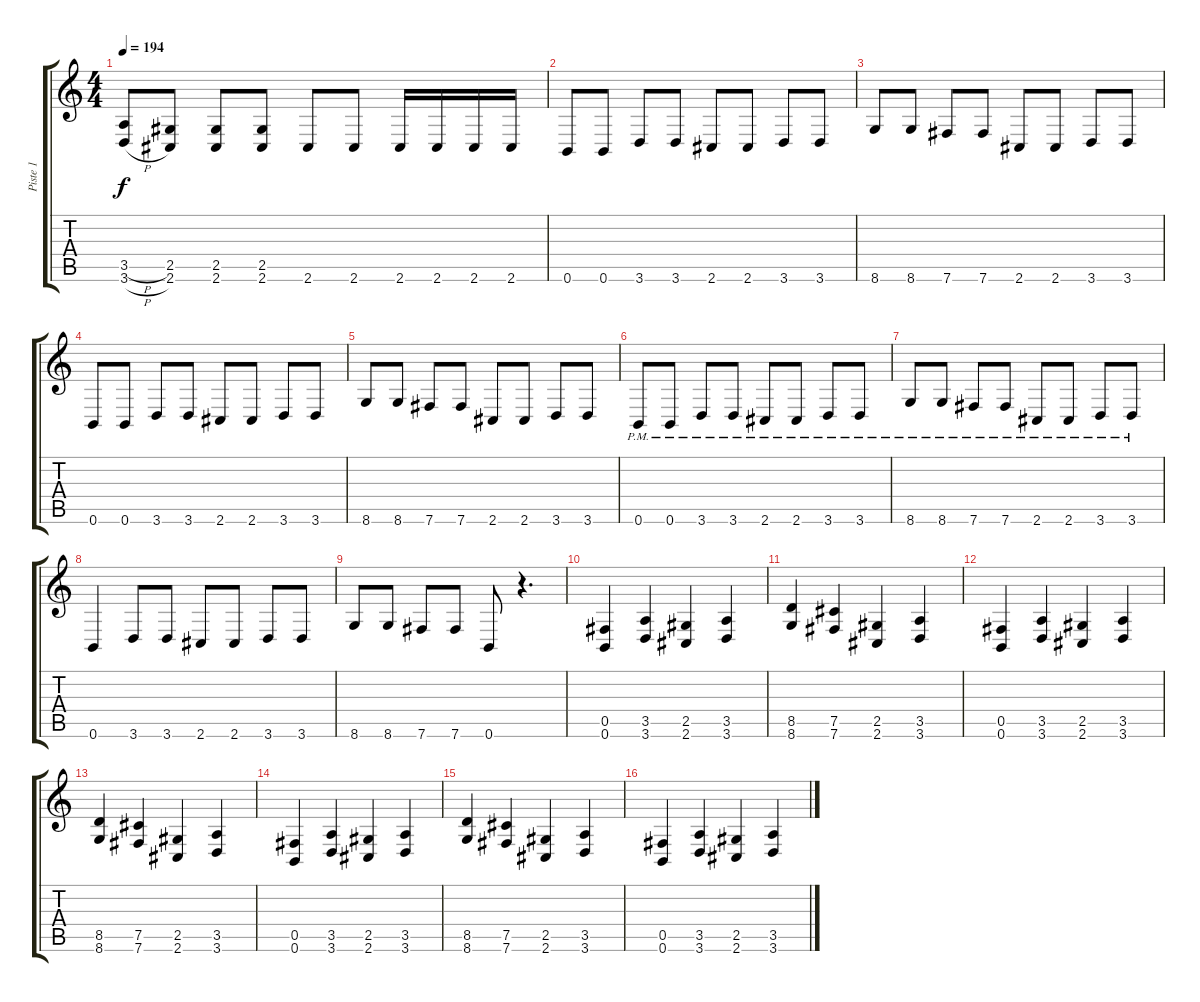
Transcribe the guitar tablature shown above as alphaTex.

\track ("Piste 1" "Piste 1") {instrument overdrivenguitar}
\staff {score tabs}
\tuning (Db4 Ab3 E3 B2 Gb2 B1) {hide}
\ts (4 4)
\tempo 194
\clef g2
\ks c
(3.5{h} 3.6{h}).8{dy f} (2.5 2.6).8 (2.5 2.6).8 (2.5 2.6).8 2.6.8 2.6.8 2.6.16 2.6.16 2.6.16 2.6.16 |
0.6.8 0.6.8 3.6.8 3.6.8 2.6.8 2.6.8 3.6.8 3.6.8 |
8.6.8 8.6.8 7.6.8 7.6.8 2.6.8 2.6.8 3.6.8 3.6.8 |
0.6.8 0.6.8 3.6.8 3.6.8 2.6.8 2.6.8 3.6.8 3.6.8 |
8.6.8 8.6.8 7.6.8 7.6.8 2.6.8 2.6.8 3.6.8 3.6.8 |
0.6{pm}.8 0.6{pm}.8 3.6{pm}.8 3.6{pm}.8 2.6{pm}.8 2.6{pm}.8 3.6{pm}.8 3.6{pm}.8 |
8.6{pm}.8 8.6{pm}.8 7.6{pm}.8 7.6{pm}.8 2.6{pm}.8 2.6{pm}.8 3.6{pm}.8 3.6{pm}.8 |
0.6.4 3.6.8 3.6.8 2.6.8 2.6.8 3.6.8 3.6.8 |
8.6.8 8.6.8 7.6.8 7.6.8 0.6.8 r.4{d} |
(0.5 0.6).4 (3.5 3.6).4 (2.5 2.6).4 (3.5 3.6).4 |
(8.5 8.6).4 (7.5 7.6).4 (2.5 2.6).4 (3.5 3.6).4 |
(0.5 0.6).4 (3.5 3.6).4 (2.5 2.6).4 (3.5 3.6).4 |
(8.5 8.6).4 (7.5 7.6).4 (2.5 2.6).4 (3.5 3.6).4 |
(0.5 0.6).4 (3.5 3.6).4 (2.5 2.6).4 (3.5 3.6).4 |
(8.5 8.6).4 (7.5 7.6).4 (2.5 2.6).4 (3.5 3.6).4 |
(0.5 0.6).4 (3.5 3.6).4 (2.5 2.6).4 (3.5 3.6).4
